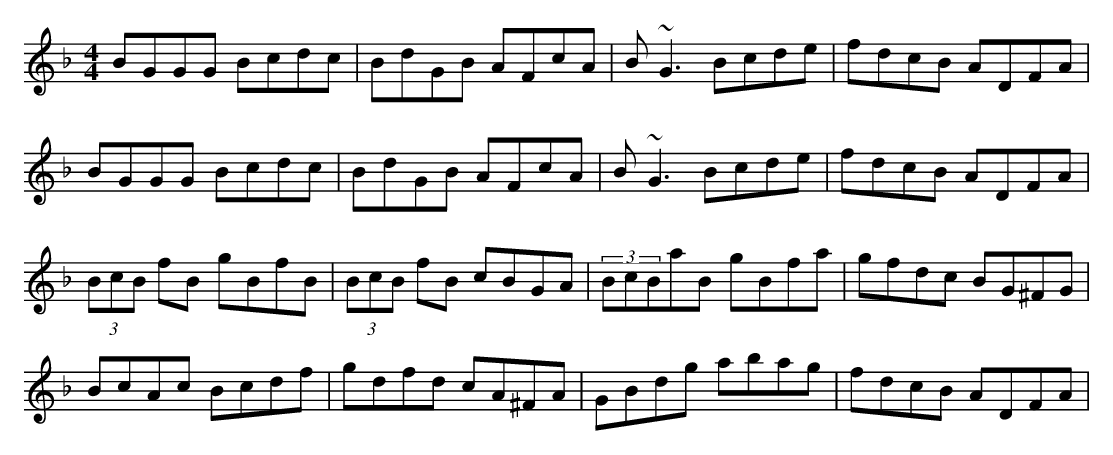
X:1
M:4/4
K:Gdor
BGGG Bcdc|BdGB AFcA|B~G3 Bcde|fdcB ADFA|
BGGG Bcdc|BdGB AFcA|B~G3 Bcde|fdcB ADFA|
(3BcB fB gBfB|(3BcB fB cBGA|(3BcBaB gBfa|gfdc BG^FG|
BcAc Bcdf|gdfd cA^FA|GBdg abag|fdcB ADFA|
